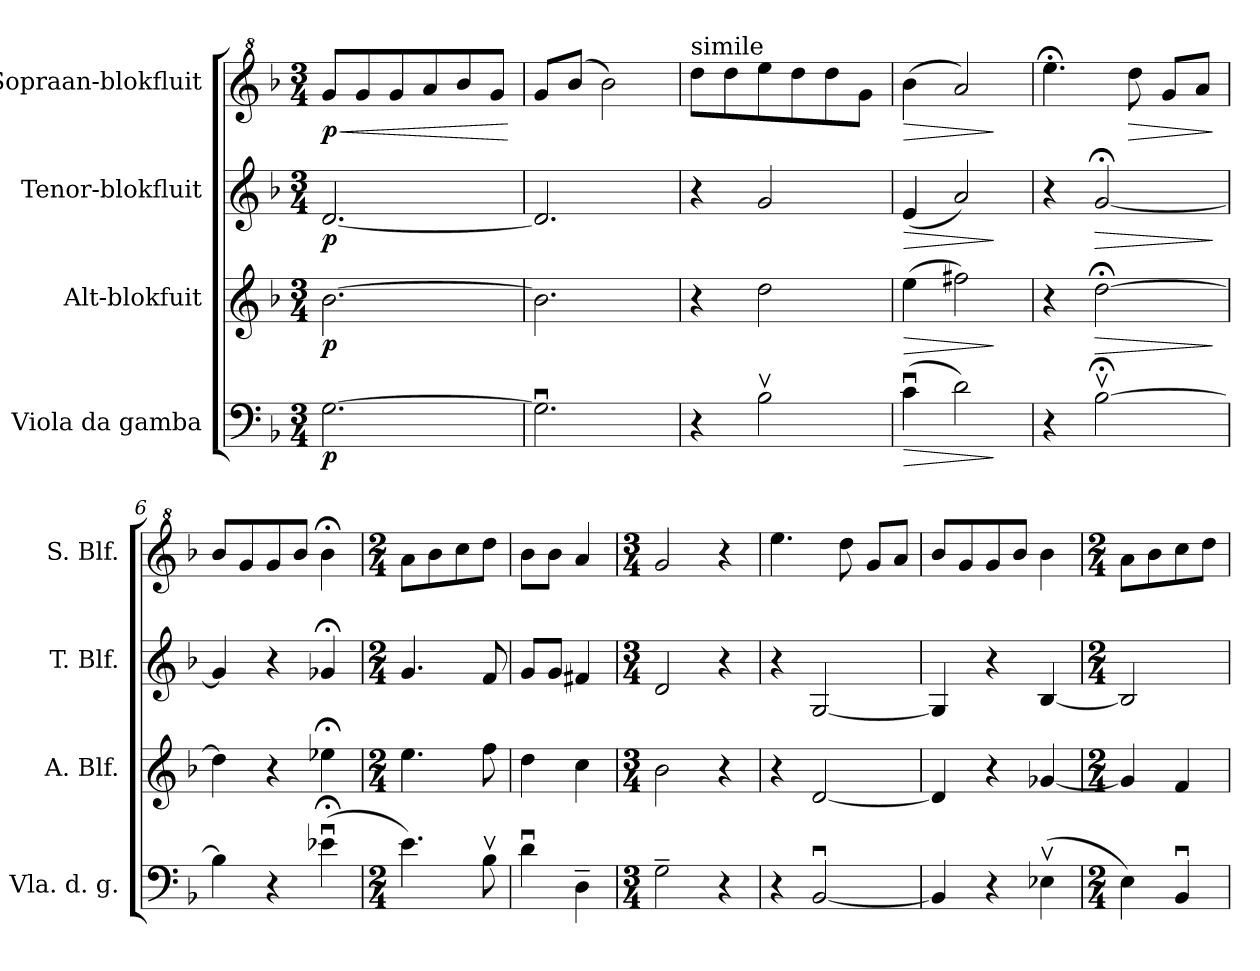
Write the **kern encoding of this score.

**kern	**dynam	**kern	**dynam	**kern	**dynam	**kern	**dynam
*part4	*part4	*part3	*part3	*part2	*part2	*part1	*part1
*staff4	*staff4	*staff3	*staff3	*staff2	*staff2	*staff1	*staff1
*I"Viola da gamba	*	*I"Alt-blokfuit	*	*I"Tenor-blokfluit	*	*I"Sopraan-blokfluit	*
*I'Vla. d. g.	*	*I'A. Blf.	*	*I'T. Blf.	*	*I'S. Blf.	*
*clefF4	*	*clefG2	*	*clefG2	*	*clefG^2	*
*k[b-]	*	*k[b-]	*	*k[b-]	*	*k[b-]	*
*M3/4	*	*M3/4	*	*M3/4	*	*M3/4	*
*MM80	*	*MM80	*	*MM80	*	*MM80	*
=1	=1	=1	=1	=1	=1	=1	=1
!	!LO:DY:b	!	!LO:DY:b	!	!LO:DY:b	!	!LO:HP:b
!	!	!	!	!	!	!	!LO:DY:n=1:b
[2.G\	p	[2.b-\	p	[2.d/	p	8gg/L	< p
.	.	.	.	.	.	8gg/	.
.	.	.	.	.	.	8gg/	.
.	.	.	.	.	.	8aa/	.
.	.	.	.	.	.	8bb-/	.
.	.	.	.	.	.	8gg/J	.
.	.	.	.	.	.	.	[
=2	=2	=2	=2	=2	=2	=2	=2
2.Gu\]	.	2.b-\]	.	2.d/]	.	8gg/L	.
.	.	.	.	.	.	(8bb-/J	.
.	.	.	.	.	.	2bb-\)	.
=3	=3	=3	=3	=3	=3	=3	=3
!	!	!	!	!	!	!LO:TX:a:t=simile	!
4r	.	4r	.	4r	.	8ddd\L	.
.	.	.	.	.	.	8ddd\	.
2B-v\	.	2dd\	.	2g/	.	8eee\	.
.	.	.	.	.	.	8ddd\	.
.	.	.	.	.	.	8ddd\	.
.	.	.	.	.	.	8gg\J	.
=4	=4	=4	=4	=4	=4	=4	=4
!	!LO:HP:b	!	!LO:HP:b	!	!LO:HP:b	!	!LO:HP:b
(4cu\	>	(4ee\	>	(4e/	>	(4bb-\	>
2d\)	.	2ff#X\)	.	2a/)	.	2aa/)	.
.	]	.	]	.	]	.	]
=5	=5	=5	=5	=5	=5	=5	=5
4r	.	4r	.	4r	.	4.eee;<\	.
!	!	!	!LO:HP:b	!	!LO:HP:b	!	!
[2B-;<v\	.	[2dd;<\	>	[2g;</	>	.	.
!	!	!	!	!	!	!	!LO:HP:b
.	.	.	.	.	.	8ddd\	>
.	.	.	.	.	.	8gg/L	.
.	.	.	.	.	.	8aa/J	.
.	.	.	]	.	]	.	]
=6	=6	=6	=6	=6	=6	=6	=6
4B-\]	.	4dd\]	.	4g/]	.	8bb-/L	.
.	.	.	.	.	.	8gg/	.
4r	.	4r	.	4r	.	8gg/	.
.	.	.	.	.	.	8bb-/J	.
(4e-X;<u\	.	4ee-X;<\	.	4g-X;</	.	4bb-;<\	.
!!LO:LB:g=z
=7	=7	=7	=7	=7	=7	=7	=7
*M2/4	*	*M2/4	*	*M2/4	*	*M2/4	*
4.e\)	.	4.ee\	.	4.g/	.	8aa\L	.
.	.	.	.	.	.	8bb-\	.
.	.	.	.	.	.	8ccc\	.
8B-v\	.	8ff\	.	8f/	.	8ddd\J	.
=8	=8	=8	=8	=8	=8	=8	=8
4du\	.	4dd\	.	8g/L	.	8bb-\L	.
.	.	.	.	8g/J	.	8bb-\J	.
4D~\	.	4cc\	.	4f#X/	.	4aa/	.
=9	=9	=9	=9	=9	=9	=9	=9
*M3/4	*	*M3/4	*	*M3/4	*	*M3/4	*
2G~\	.	2b-\	.	2d/	.	2gg/	.
4r	.	4r	.	4r	.	4r	.
=10	=10	=10	=10	=10	=10	=10	=10
4r	.	4r	.	4r	.	4.eee\	.
[2BB-u/	.	[2d/	.	[2G/	.	.	.
.	.	.	.	.	.	8ddd\	.
.	.	.	.	.	.	8gg/L	.
.	.	.	.	.	.	8aa/J	.
=11	=11	=11	=11	=11	=11	=11	=11
4BB-/]	.	4d/]	.	4G/]	.	8bb-/L	.
.	.	.	.	.	.	8gg/	.
4r	.	4r	.	4r	.	8gg/	.
.	.	.	.	.	.	8bb-/J	.
(4E-Xv\	.	[4g-X/	.	[4B-/	.	4bb-\	.
=12	=12	=12	=12	=12	=12	=12	=12
*M2/4	*	*M2/4	*	*M2/4	*	*M2/4	*
4E\)	.	4g-/]	.	2B-/]	.	8aa\L	.
.	.	.	.	.	.	8bb-\	.
4BB-u/	.	4f/	.	.	.	8ccc\	.
.	.	.	.	.	.	8ddd\J	.
=	=	=	=	=	=	=	=
*-	*-	*-	*-	*-	*-	*-	*-
